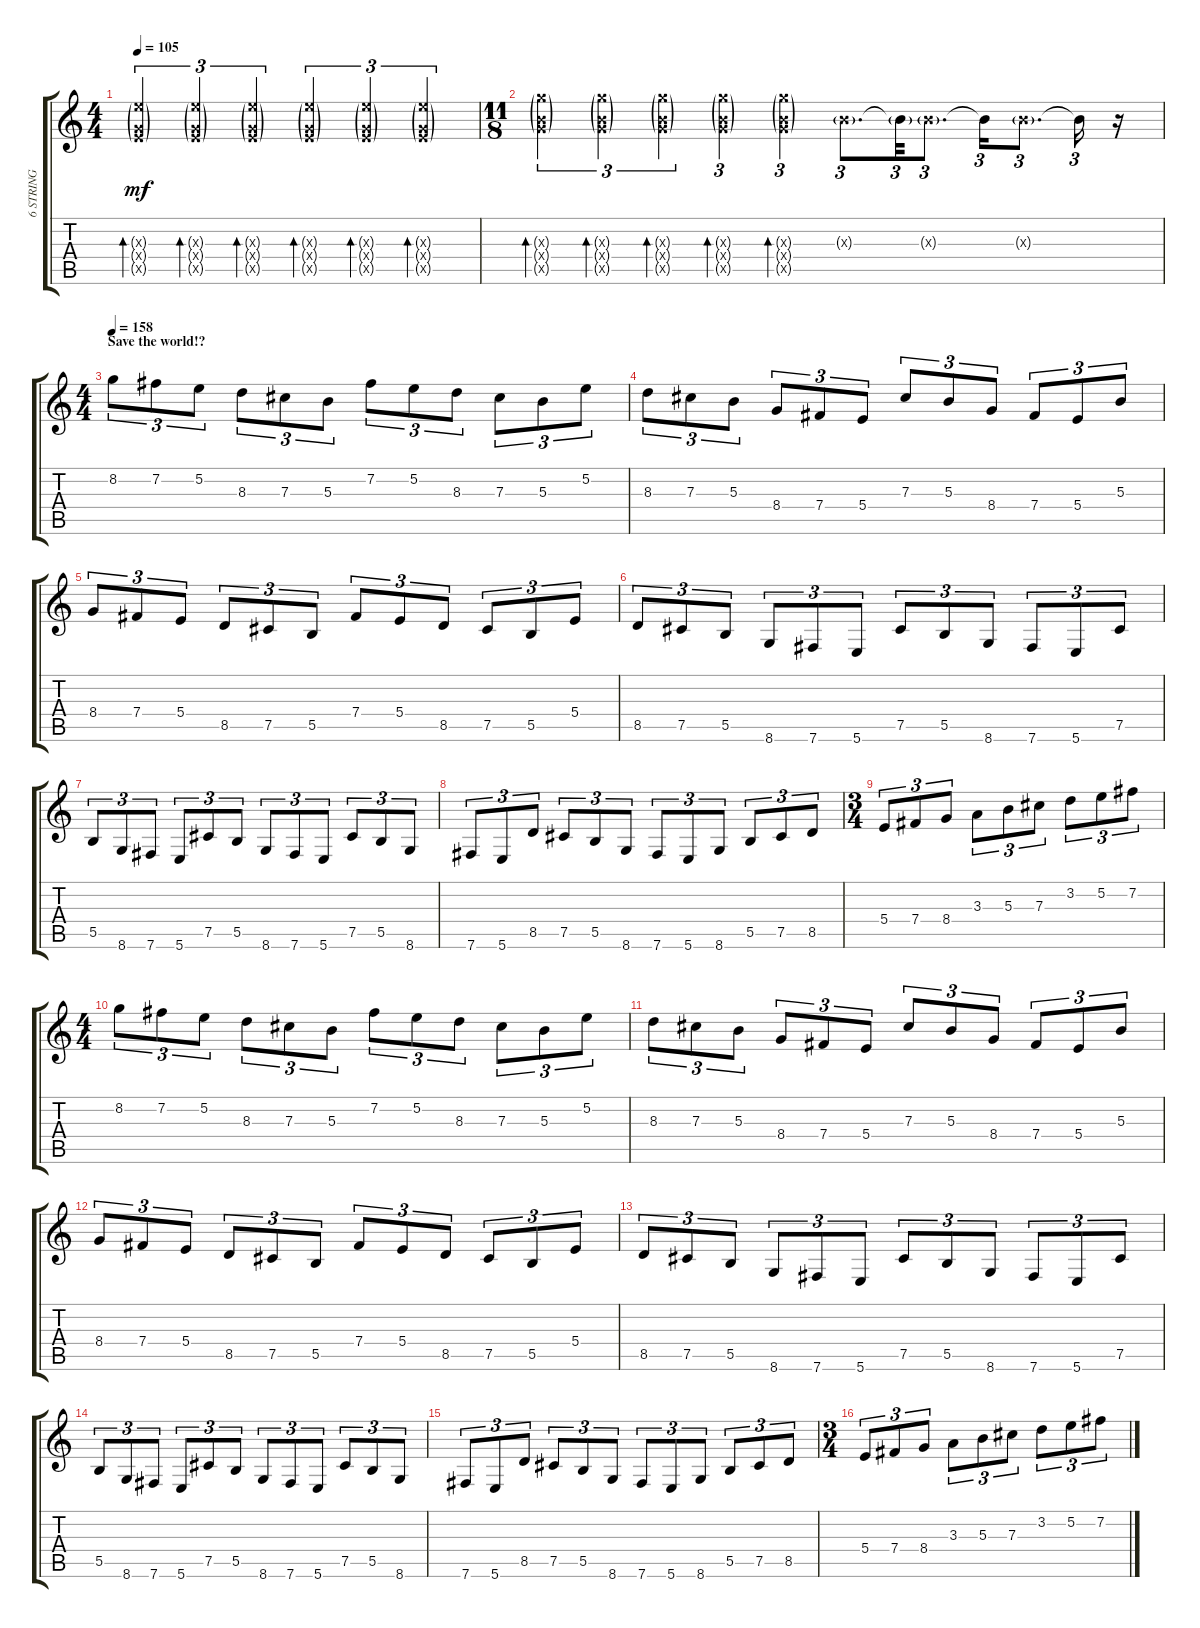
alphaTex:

\track ("6 STRING" "6 STRING") {instrument distortionguitar}
\staff {score tabs}
\tuning (Eb4 B3 Gb3 B2 Gb2 B1) {hide}
\ts (4 4)
\tempo 105
\clef g2
\ks c
(10.3{g x} 8.4{g x} 10.5{g x}).4{tu (3 2) bd 60 dy mf} (10.3{g x} 8.4{g x} 10.5{g x}).4{tu (3 2) bd 60} (10.3{g x} 8.4{g x} 10.5{g x}).4{tu (3 2) bd 60} (10.3{g x} 8.4{g x} 10.5{g x}).4{tu (3 2) bd 60} (10.3{g x} 8.4{g x} 10.5{g x}).4{tu (3 2) bd 60} (10.3{g x} 8.4{g x} 10.5{g x}).4{tu (3 2) bd 60} |
\ts (11 8)
(13.3{g x} 12.4{g x} 13.5{g x}).4{tu (3 2) bd 60} (13.3{g x} 12.4{g x} 13.5{g x}).4{tu (3 2) bd 60} (13.3{g x} 12.4{g x} 13.5{g x}).4{tu (3 2) bd 60} (13.3{g x} 12.4{g x} 13.5{g x}).4{tu (3 2) bd 60} (13.3{g x} 12.4{g x} 13.5{g x}).4{tu (3 2) bd 60} 5.3{g x}.8{d tu (3 2)} 5.3{g t}.32{tu (3 2)} 5.3{g x}.8{d tu (3 2)} 5.3{t}.16{tu (3 2)} 5.3{g x}.8{d tu (3 2)} 5.3{t}.16{tu (3 2)} r.16 |
\ts (4 4)
\section ("" "Save the world!?")
\tempo 158
8.2.8{tu (3 2)} 7.2.8{tu (3 2)} 5.2.8{tu (3 2)} 8.3.8{tu (3 2)} 7.3.8{tu (3 2)} 5.3.8{tu (3 2)} 7.2.8{tu (3 2)} 5.2.8{tu (3 2)} 8.3.8{tu (3 2)} 7.3.8{tu (3 2)} 5.3.8{tu (3 2)} 5.2.8{tu (3 2)} |
8.3.8{tu (3 2)} 7.3.8{tu (3 2)} 5.3.8{tu (3 2)} 8.4.8{tu (3 2)} 7.4.8{tu (3 2)} 5.4.8{tu (3 2)} 7.3.8{tu (3 2)} 5.3.8{tu (3 2)} 8.4.8{tu (3 2)} 7.4.8{tu (3 2)} 5.4.8{tu (3 2)} 5.3.8{tu (3 2)} |
8.4.8{tu (3 2)} 7.4.8{tu (3 2)} 5.4.8{tu (3 2)} 8.5.8{tu (3 2)} 7.5.8{tu (3 2)} 5.5.8{tu (3 2)} 7.4.8{tu (3 2)} 5.4.8{tu (3 2)} 8.5.8{tu (3 2)} 7.5.8{tu (3 2)} 5.5.8{tu (3 2)} 5.4.8{tu (3 2)} |
8.5.8{tu (3 2)} 7.5.8{tu (3 2)} 5.5.8{tu (3 2)} 8.6.8{tu (3 2)} 7.6.8{tu (3 2)} 5.6.8{tu (3 2)} 7.5.8{tu (3 2)} 5.5.8{tu (3 2)} 8.6.8{tu (3 2)} 7.6.8{tu (3 2)} 5.6.8{tu (3 2)} 7.5.8{tu (3 2)} |
5.5.8{tu (3 2)} 8.6.8{tu (3 2)} 7.6.8{tu (3 2)} 5.6.8{tu (3 2)} 7.5.8{tu (3 2)} 5.5.8{tu (3 2)} 8.6.8{tu (3 2)} 7.6.8{tu (3 2)} 5.6.8{tu (3 2)} 7.5.8{tu (3 2)} 5.5.8{tu (3 2)} 8.6.8{tu (3 2)} |
7.6.8{tu (3 2)} 5.6.8{tu (3 2)} 8.5.8{tu (3 2)} 7.5.8{tu (3 2)} 5.5.8{tu (3 2)} 8.6.8{tu (3 2)} 7.6.8{tu (3 2)} 5.6.8{tu (3 2)} 8.6.8{tu (3 2)} 5.5.8{tu (3 2)} 7.5.8{tu (3 2)} 8.5.8{tu (3 2)} |
\ts (3 4)
5.4.8{tu (3 2)} 7.4.8{tu (3 2)} 8.4.8{tu (3 2)} 3.3.8{tu (3 2)} 5.3.8{tu (3 2)} 7.3.8{tu (3 2)} 3.2.8{tu (3 2)} 5.2.8{tu (3 2)} 7.2.8{tu (3 2)} |
\ts (4 4)
8.2.8{tu (3 2)} 7.2.8{tu (3 2)} 5.2.8{tu (3 2)} 8.3.8{tu (3 2)} 7.3.8{tu (3 2)} 5.3.8{tu (3 2)} 7.2.8{tu (3 2)} 5.2.8{tu (3 2)} 8.3.8{tu (3 2)} 7.3.8{tu (3 2)} 5.3.8{tu (3 2)} 5.2.8{tu (3 2)} |
8.3.8{tu (3 2)} 7.3.8{tu (3 2)} 5.3.8{tu (3 2)} 8.4.8{tu (3 2)} 7.4.8{tu (3 2)} 5.4.8{tu (3 2)} 7.3.8{tu (3 2)} 5.3.8{tu (3 2)} 8.4.8{tu (3 2)} 7.4.8{tu (3 2)} 5.4.8{tu (3 2)} 5.3.8{tu (3 2)} |
8.4.8{tu (3 2)} 7.4.8{tu (3 2)} 5.4.8{tu (3 2)} 8.5.8{tu (3 2)} 7.5.8{tu (3 2)} 5.5.8{tu (3 2)} 7.4.8{tu (3 2)} 5.4.8{tu (3 2)} 8.5.8{tu (3 2)} 7.5.8{tu (3 2)} 5.5.8{tu (3 2)} 5.4.8{tu (3 2)} |
8.5.8{tu (3 2)} 7.5.8{tu (3 2)} 5.5.8{tu (3 2)} 8.6.8{tu (3 2)} 7.6.8{tu (3 2)} 5.6.8{tu (3 2)} 7.5.8{tu (3 2)} 5.5.8{tu (3 2)} 8.6.8{tu (3 2)} 7.6.8{tu (3 2)} 5.6.8{tu (3 2)} 7.5.8{tu (3 2)} |
5.5.8{tu (3 2)} 8.6.8{tu (3 2)} 7.6.8{tu (3 2)} 5.6.8{tu (3 2)} 7.5.8{tu (3 2)} 5.5.8{tu (3 2)} 8.6.8{tu (3 2)} 7.6.8{tu (3 2)} 5.6.8{tu (3 2)} 7.5.8{tu (3 2)} 5.5.8{tu (3 2)} 8.6.8{tu (3 2)} |
7.6.8{tu (3 2)} 5.6.8{tu (3 2)} 8.5.8{tu (3 2)} 7.5.8{tu (3 2)} 5.5.8{tu (3 2)} 8.6.8{tu (3 2)} 7.6.8{tu (3 2)} 5.6.8{tu (3 2)} 8.6.8{tu (3 2)} 5.5.8{tu (3 2)} 7.5.8{tu (3 2)} 8.5.8{tu (3 2)} |
\ts (3 4)
5.4.8{tu (3 2)} 7.4.8{tu (3 2)} 8.4.8{tu (3 2)} 3.3.8{tu (3 2)} 5.3.8{tu (3 2)} 7.3.8{tu (3 2)} 3.2.8{tu (3 2)} 5.2.8{tu (3 2)} 7.2.8{tu (3 2)}
